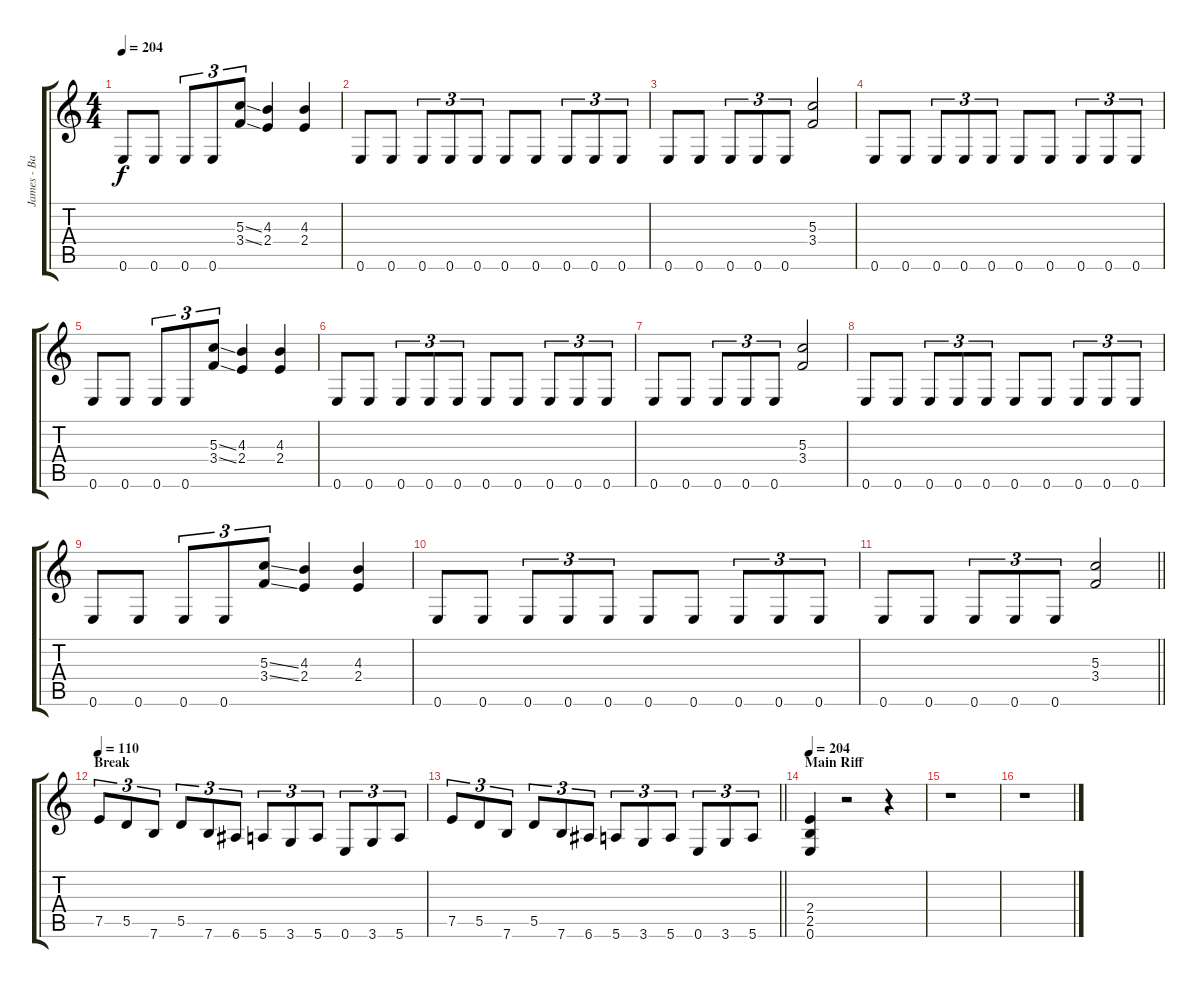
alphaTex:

\track ("James - Back Guitar" "James - Ba") {solo instrument overdrivenguitar}
\staff {score tabs}
\tuning (E4 B3 G3 D3 A2 E2) {hide}
\ts (4 4)
\tempo 204
\clef g2
\ks c
0.6.8{dy f} 0.6.8 0.6.8{tu (3 2)} 0.6.8{tu (3 2)} (5.3{ss} 3.4{ss}).8{tu (3 2)} (4.3 2.4).4 (4.3 2.4).4 |
0.6.8 0.6.8 0.6.8{tu (3 2)} 0.6.8{tu (3 2)} 0.6.8{tu (3 2)} 0.6.8 0.6.8 0.6.8{tu (3 2)} 0.6.8{tu (3 2)} 0.6.8{tu (3 2)} |
0.6.8 0.6.8 0.6.8{tu (3 2)} 0.6.8{tu (3 2)} 0.6.8{tu (3 2)} (5.3 3.4).2 |
0.6.8 0.6.8 0.6.8{tu (3 2)} 0.6.8{tu (3 2)} 0.6.8{tu (3 2)} 0.6.8 0.6.8 0.6.8{tu (3 2)} 0.6.8{tu (3 2)} 0.6.8{tu (3 2)} |
0.6.8 0.6.8 0.6.8{tu (3 2)} 0.6.8{tu (3 2)} (5.3{ss} 3.4{ss}).8{tu (3 2)} (4.3 2.4).4 (4.3 2.4).4 |
0.6.8 0.6.8 0.6.8{tu (3 2)} 0.6.8{tu (3 2)} 0.6.8{tu (3 2)} 0.6.8 0.6.8 0.6.8{tu (3 2)} 0.6.8{tu (3 2)} 0.6.8{tu (3 2)} |
0.6.8 0.6.8 0.6.8{tu (3 2)} 0.6.8{tu (3 2)} 0.6.8{tu (3 2)} (5.3 3.4).2 |
0.6.8 0.6.8 0.6.8{tu (3 2)} 0.6.8{tu (3 2)} 0.6.8{tu (3 2)} 0.6.8 0.6.8 0.6.8{tu (3 2)} 0.6.8{tu (3 2)} 0.6.8{tu (3 2)} |
0.6.8 0.6.8 0.6.8{tu (3 2)} 0.6.8{tu (3 2)} (5.3{ss} 3.4{ss}).8{tu (3 2)} (4.3 2.4).4 (4.3 2.4).4 |
0.6.8 0.6.8 0.6.8{tu (3 2)} 0.6.8{tu (3 2)} 0.6.8{tu (3 2)} 0.6.8 0.6.8 0.6.8{tu (3 2)} 0.6.8{tu (3 2)} 0.6.8{tu (3 2)} |
\barLineRight lightlight
0.6.8 0.6.8 0.6.8{tu (3 2)} 0.6.8{tu (3 2)} 0.6.8{tu (3 2)} (5.3 3.4).2 |
\section ("" "Break")
\tempo 110
7.5.8{tu (3 2)} 5.5.8{tu (3 2)} 7.6.8{tu (3 2)} 5.5.8{tu (3 2)} 7.6.8{tu (3 2)} 6.6.8{tu (3 2)} 5.6.8{tu (3 2)} 3.6.8{tu (3 2)} 5.6.8{tu (3 2)} 0.6.8{tu (3 2)} 3.6.8{tu (3 2)} 5.6.8{tu (3 2)} |
\barLineRight lightlight
7.5.8{tu (3 2)} 5.5.8{tu (3 2)} 7.6.8{tu (3 2)} 5.5.8{tu (3 2)} 7.6.8{tu (3 2)} 6.6.8{tu (3 2)} 5.6.8{tu (3 2)} 3.6.8{tu (3 2)} 5.6.8{tu (3 2)} 0.6.8{tu (3 2)} 3.6.8{tu (3 2)} 5.6.8{tu (3 2)} |
\section ("" "Main Riff")
\tempo 204
(2.4 2.5 0.6).4 r.2 r.4 |
r.1 |
r.1
